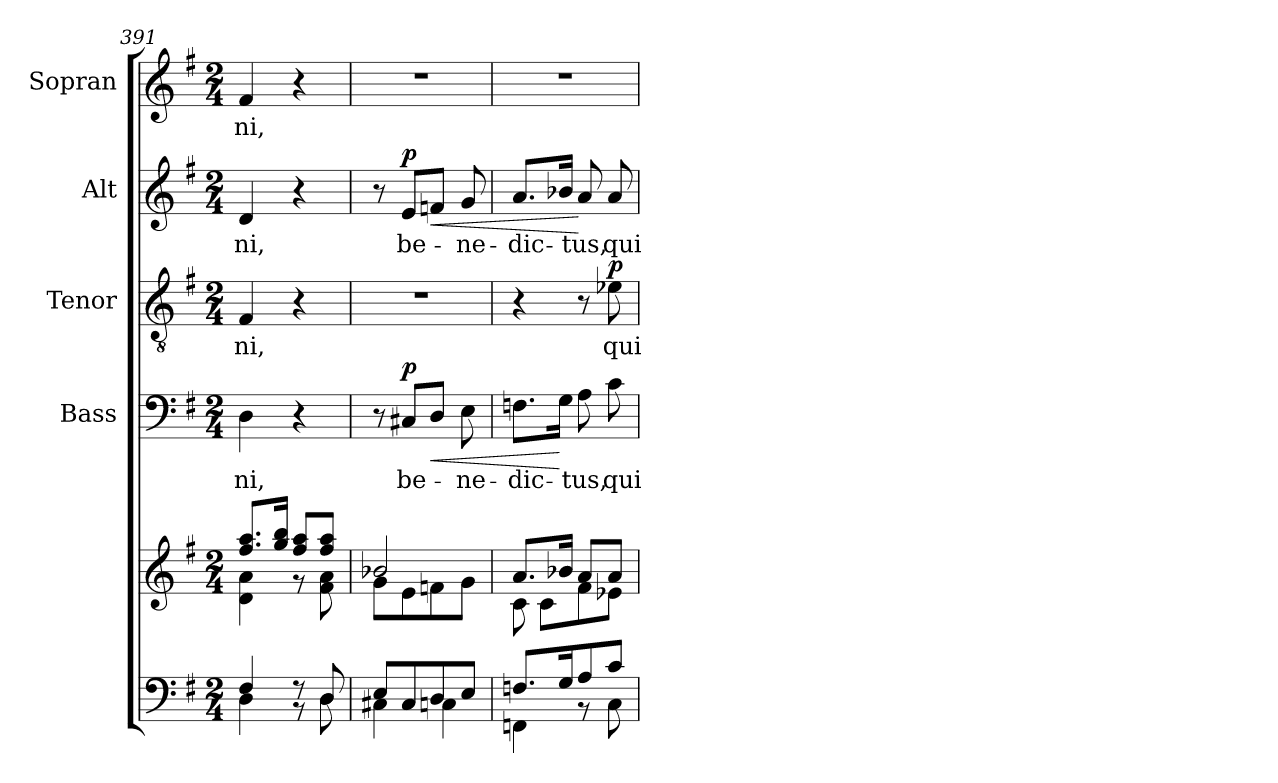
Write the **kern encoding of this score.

**kern	**kern	**kern	**text	**dynam	**kern	**text	**dynam	**kern	**text	**dynam	**kern	**text
*part5	*part5	*part4	*part4	*part4	*part3	*part3	*part3	*part2	*part2	*part2	*part1	*part1
*staff6	*staff5	*staff4	*staff4	*staff4	*staff3	*staff3	*staff3	*staff2	*staff2	*staff2	*staff1	*staff1
*	*	*I"Bass	*	*	*I"Tenor	*	*	*I"Alt	*	*	*I"Sopran	*
*	*	*I'B.	*	*	*I'T.	*	*	*I'A.	*	*	*I'S.	*
!!LO:PB:g=z
*clefF4	*clefG2	*clefF4	*	*	*clefGv2	*	*	*clefG2	*	*	*clefG2	*
*k[f#]	*k[f#]	*k[f#]	*	*	*k[f#]	*	*	*k[f#]	*	*	*k[f#]	*
*G:	*G:	*G:	*	*	*G:	*	*	*G:	*	*	*G:	*
*M2/4	*M2/4	*M2/4	*	*	*M2/4	*	*	*M2/4	*	*	*M2/4	*
=391	=391	=391	=391	=391	=391	=391	=391	=391	=391	=391	=391	=391
*^	*^	*	*	*	*	*	*	*	*	*	*	*
!	!	!	!	!	!LO:LY:b	!	!	!LO:LY:b	!	!	!LO:LY:b	!	!	!LO:LY:b
4F#/	4D\	8.ff#/ 8.aa/L	4d\ 4a\	4D\	-ni,	.	4F#/	-ni,	.	4d/	-ni,	.	4f#/	-ni,
.	.	16gg/ 16bb/Jk	.	.	.	.	.	.	.	.	.	.	.	.
8r	8r	8ff#/ 8aa/L	8rg	4r	.	.	4r	.	.	4r	.	.	4r	.
8D/	8D\	8ff#/ 8aa/J	8f#\ 8a\	.	.	.	.	.	.	.	.	.	.	.
=392	=392	=392	=392	=392	=392	=392	=392	=392	=392	=392	=392	=392	=392	=392
8E/L	4C#X\	2b-X/	8g\L	8r	.	.	2r	.	.	8r	.	.	2r	.
!	!	!	!	!	!LO:LY:b	!LO:DY:a	!	!	!	!	!LO:LY:b	!LO:DY:a	!	!
8C#/	.	.	8e\	8C#X/L	be-	p	.	.	.	8e/L	be-	p	.	.
!	!	!	!	!	!	!LO:HP:b	!	!	!	!	!	!LO:HP:b	!	!
8D/	4Cn\	.	8fn\	8D/J	.	<	.	.	.	8fn/J	.	<	.	.
!	!	!	!	!	!LO:LY:b	!	!	!	!	!	!LO:LY:b	!	!	!
8E/J	.	.	8g\J	8E\	-ne-	.	.	.	.	8g/	-ne-	.	.	.
=393	=393	=393	=393	=393	=393	=393	=393	=393	=393	=393	=393	=393	=393	=393
!	!	!	!	!	!LO:LY:b	!	!	!	!	!	!LO:LY:b	!	!	!
8.Fn/L	4FFn\	8.a/L	8c\	8.Fn\L	-dic-	.	4r	.	.	8.a/L	-dic-	.	2r	.
.	.	.	8c\L	.	.	.	.	.	.	.	.	.	.	.
16G/k	.	16b-X/Jk	.	16G\Jk	.	[	.	.	.	16b-X/Jk	.	.	.	.
!	!	!	!	!	!LO:LY:b	!	!	!	!	!	!LO:LY:b	!	!	!
8A/	8rBB	8a/L	8f#\	8A\	-tus,	.	8r	.	.	8a/	-tus,	[	.	.
!	!	!	!	!	!LO:LY:b	!	!	!LO:LY:b	!LO:DY:a	!	!LO:LY:b	!	!	!
8c/J	8C\	8a/J	8e-X\J	8c\	qui	.	8e-X\	qui	p	8a/	qui	.	.	.
*v	*v	*	*	*	*	*	*	*	*	*	*	*	*	*
*	*v	*v	*	*	*	*	*	*	*	*	*	*	*
=	=	=	=	=	=	=	=	=	=	=	=	=
*-	*-	*-	*-	*-	*-	*-	*-	*-	*-	*-	*-	*-
